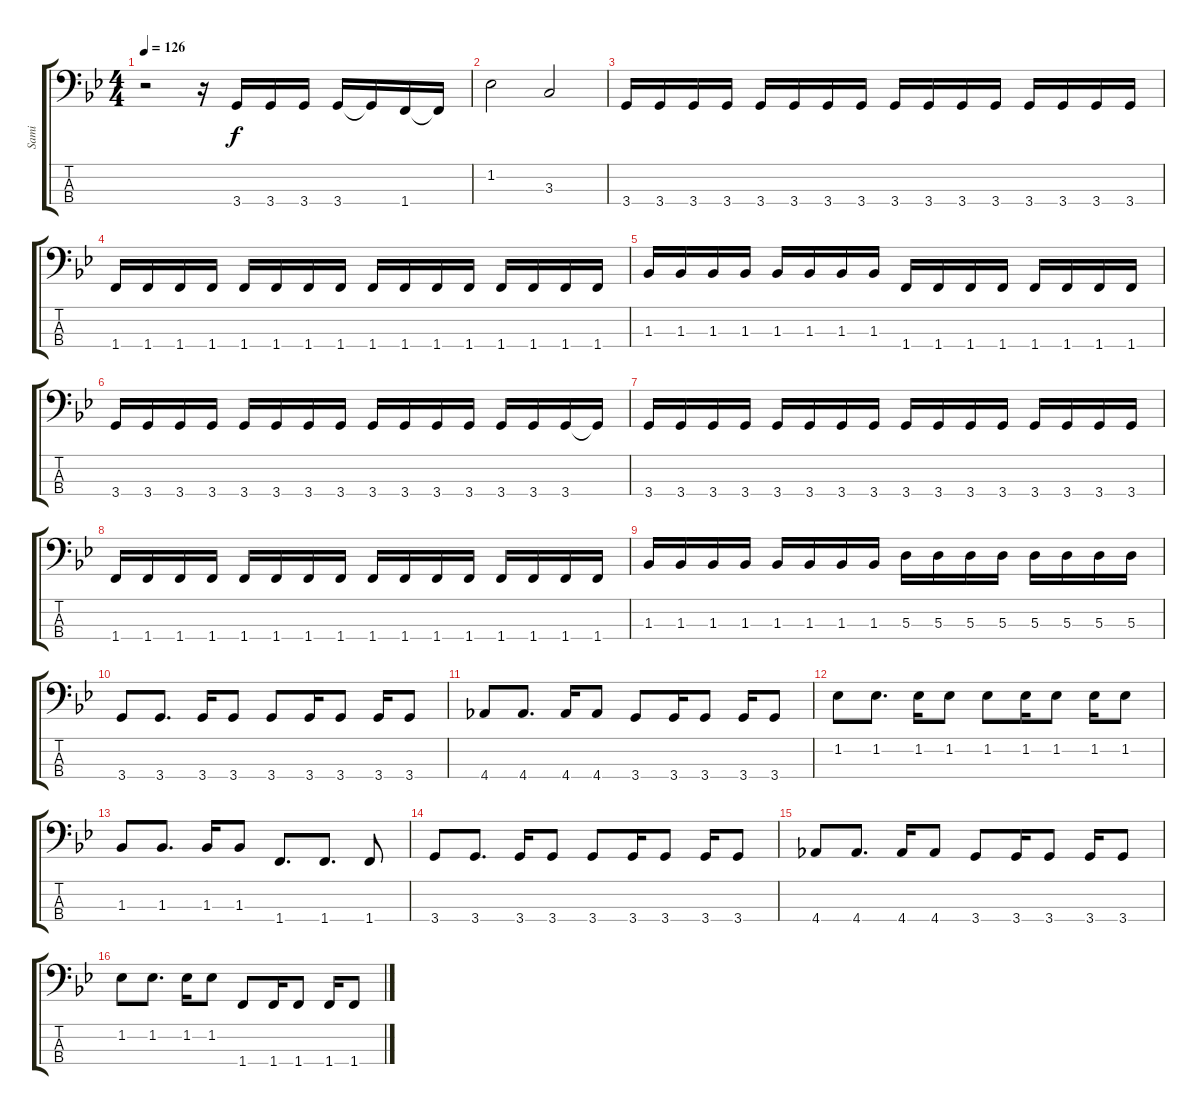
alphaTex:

\track ("Sami" "Sami") {instrument electricbassfinger}
\staff {score tabs}
\tuning (G2 D2 A1 E1) {hide}
\ts (4 4)
\tempo 126
\clef f4
\ks gminor
r.2{dy f} r.16 3.4.16 3.4.16 3.4.16 3.4.16 3.4{t}.16 1.4.16 1.4{t}.16 |
1.2.2 3.3.2 |
3.4.16 3.4.16 3.4.16 3.4.16 3.4.16 3.4.16 3.4.16 3.4.16 3.4.16 3.4.16 3.4.16 3.4.16 3.4.16 3.4.16 3.4.16 3.4.16 |
1.4.16 1.4.16 1.4.16 1.4.16 1.4.16 1.4.16 1.4.16 1.4.16 1.4.16 1.4.16 1.4.16 1.4.16 1.4.16 1.4.16 1.4.16 1.4.16 |
1.3.16 1.3.16 1.3.16 1.3.16 1.3.16 1.3.16 1.3.16 1.3.16 1.4.16 1.4.16 1.4.16 1.4.16 1.4.16 1.4.16 1.4.16 1.4.16 |
3.4.16 3.4.16 3.4.16 3.4.16 3.4.16 3.4.16 3.4.16 3.4.16 3.4.16 3.4.16 3.4.16 3.4.16 3.4.16 3.4.16 3.4.16 3.4{t}.16 |
3.4.16 3.4.16 3.4.16 3.4.16 3.4.16 3.4.16 3.4.16 3.4.16 3.4.16 3.4.16 3.4.16 3.4.16 3.4.16 3.4.16 3.4.16 3.4.16 |
1.4.16 1.4.16 1.4.16 1.4.16 1.4.16 1.4.16 1.4.16 1.4.16 1.4.16 1.4.16 1.4.16 1.4.16 1.4.16 1.4.16 1.4.16 1.4.16 |
1.3.16 1.3.16 1.3.16 1.3.16 1.3.16 1.3.16 1.3.16 1.3.16 5.3.16 5.3.16 5.3.16 5.3.16 5.3.16 5.3.16 5.3.16 5.3.16 |
3.4.8 3.4.8{d} 3.4.16 3.4.8 3.4.8 3.4.16 3.4.8 3.4.16 3.4.8 |
4.4.8 4.4.8{d} 4.4.16 4.4.8 3.4.8 3.4.16 3.4.8 3.4.16 3.4.8 |
1.2.8 1.2.8{d} 1.2.16 1.2.8 1.2.8 1.2.16 1.2.8 1.2.16 1.2.8 |
1.3.8 1.3.8{d} 1.3.16 1.3.8 1.4.8{d} 1.4.8{d} 1.4.8 |
3.4.8 3.4.8{d} 3.4.16 3.4.8 3.4.8 3.4.16 3.4.8 3.4.16 3.4.8 |
4.4.8 4.4.8{d} 4.4.16 4.4.8 3.4.8 3.4.16 3.4.8 3.4.16 3.4.8 |
1.2.8 1.2.8{d} 1.2.16 1.2.8 1.4.8 1.4.16 1.4.8 1.4.16 1.4.8
